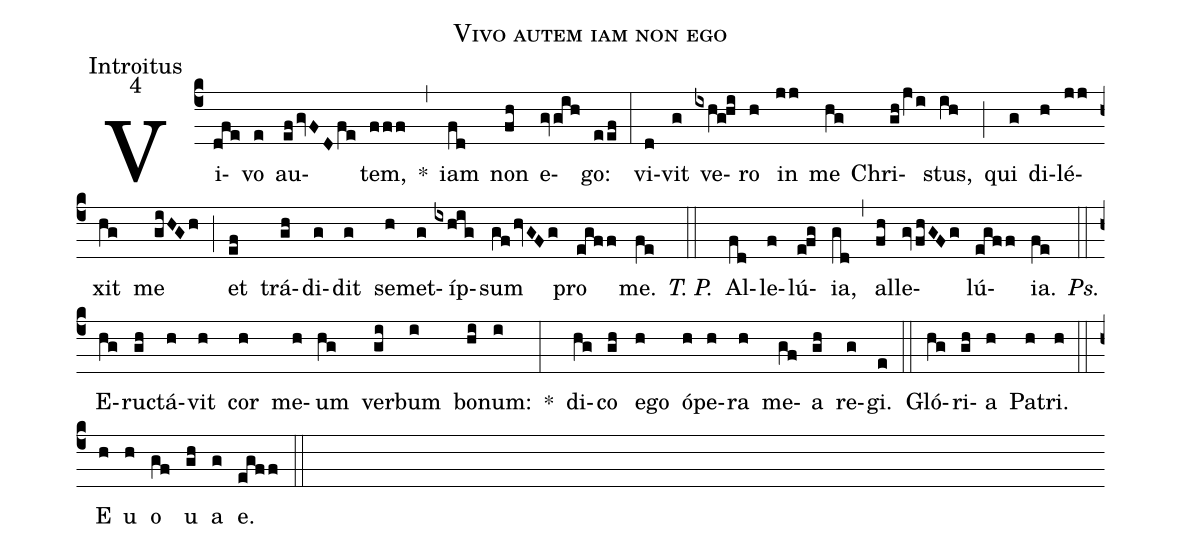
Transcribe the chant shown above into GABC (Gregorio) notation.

name:Vivo autem iam non ego;
office-part:Introitus;
mode:4;
%%
(c4)Vi(dfe)vo(e) au(efgvFDfe)tem,(fff) *(,) iam(fd) non(fh) e(gvgih)go:(eef) (:) vi(d)vit(g) ve(ixhg!hi)ro(h) in(jj) me(hg) Chri(ghjVi)stus,(ih) (;) qui(g) di(h)lé(jj)xit(hg) me(giHGh) (;) et(ef) trá(gh)di(g)dit(g) se(h)met(g)íp(ixhig)sum(gfhvGFg) pro(egff) me.(fe) <i>T. P.</i>(::) Al(fd)le(f)lú(e!fg){ia},(g[oh:h]d) (,) al(fh)le(gvfhGFg)lú(egff){ia}.(fe) <i>Ps.</i>(::) E(hg)ruc(gh)tá(h)vit(h) cor(h) me(h)um(hg) ver(gi)bum(i) bo(hi)num:(i) *(:) di(hg)co(gh) ego(h) ó(h)pe(h)ra(h) me(gf)a(gh) re(g)gi.(e) (::) Gló(hg)ri(gh)a(h) Pa(h)tri.(h) (::) E(h) u(h) o(gf) u(gh) a(g) e.(egff) (::)
